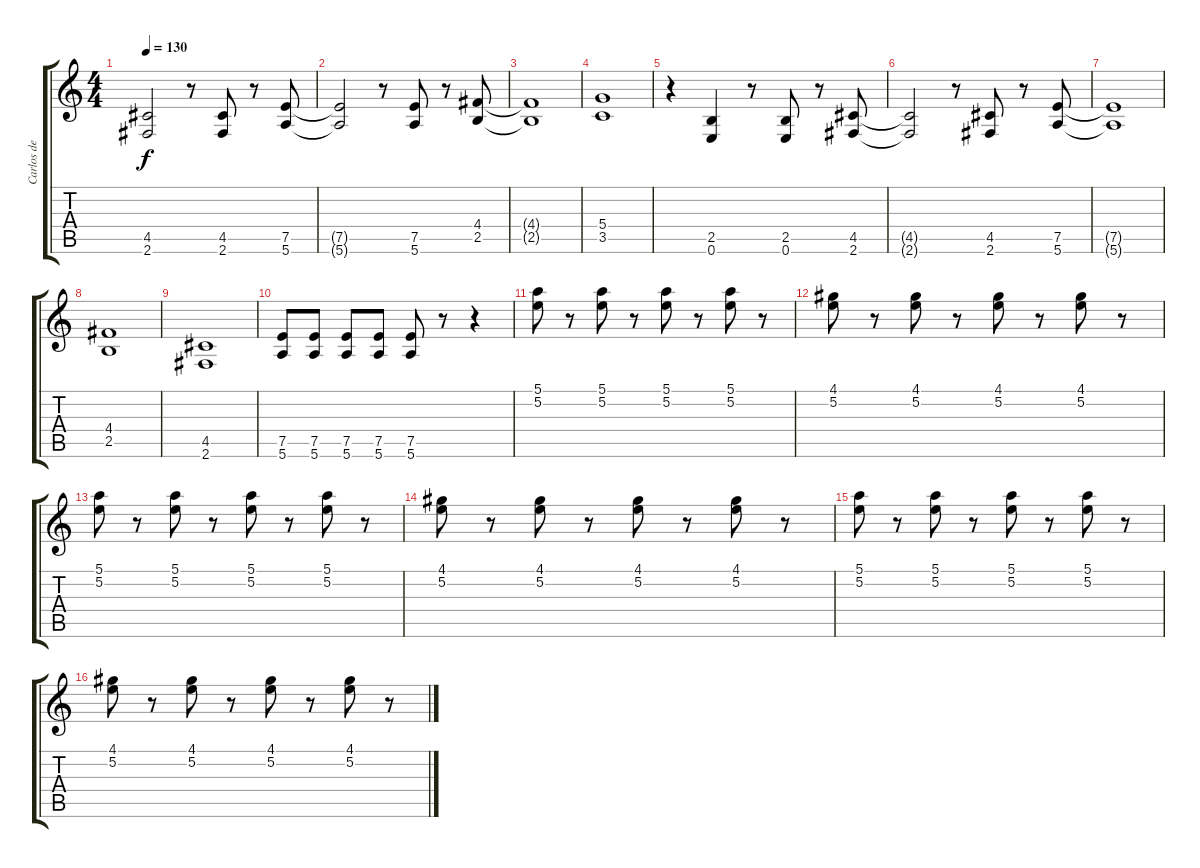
\track ("Carlos de Castro" "Carlos de ") {instrument distortionguitar}
\staff {score tabs}
\tuning (E4 B3 G3 D3 A2 E2) {hide}
\ts (4 4)
\tempo 130
\clef g2
\ks c
(4.5{t} 2.6{t}).2{dy f} r.8 (4.5 2.6).8 r.8 (7.5 5.6).8 |
(7.5{t} 5.6{t}).2 r.8 (7.5 5.6).8 r.8 (4.4 2.5).8 |
(4.4{t} 2.5{t}).1 |
(5.4 3.5).1 |
r.4 (2.5 0.6).4 r.8 (2.5 0.6).8 r.8 (4.5 2.6).8 |
(4.5{t} 2.6{t}).2 r.8 (4.5 2.6).8 r.8 (7.5 5.6).8 |
(7.5{t} 5.6{t}).1 |
(4.4 2.5).1 |
(4.5 2.6).1 |
(7.5 5.6).8 (7.5 5.6).8 (7.5 5.6).8 (7.5 5.6).8 (7.5 5.6).8 r.8 r.4 |
(5.1 5.2).8 r.8 (5.1 5.2).8 r.8 (5.1 5.2).8 r.8 (5.1 5.2).8 r.8 |
(4.1 5.2).8 r.8 (4.1 5.2).8 r.8 (4.1 5.2).8 r.8 (4.1 5.2).8 r.8 |
(5.1 5.2).8 r.8 (5.1 5.2).8 r.8 (5.1 5.2).8 r.8 (5.1 5.2).8 r.8 |
(4.1 5.2).8 r.8 (4.1 5.2).8 r.8 (4.1 5.2).8 r.8 (4.1 5.2).8 r.8 |
(5.1 5.2).8 r.8 (5.1 5.2).8 r.8 (5.1 5.2).8 r.8 (5.1 5.2).8 r.8 |
(4.1 5.2).8 r.8 (4.1 5.2).8 r.8 (4.1 5.2).8 r.8 (4.1 5.2).8 r.8
